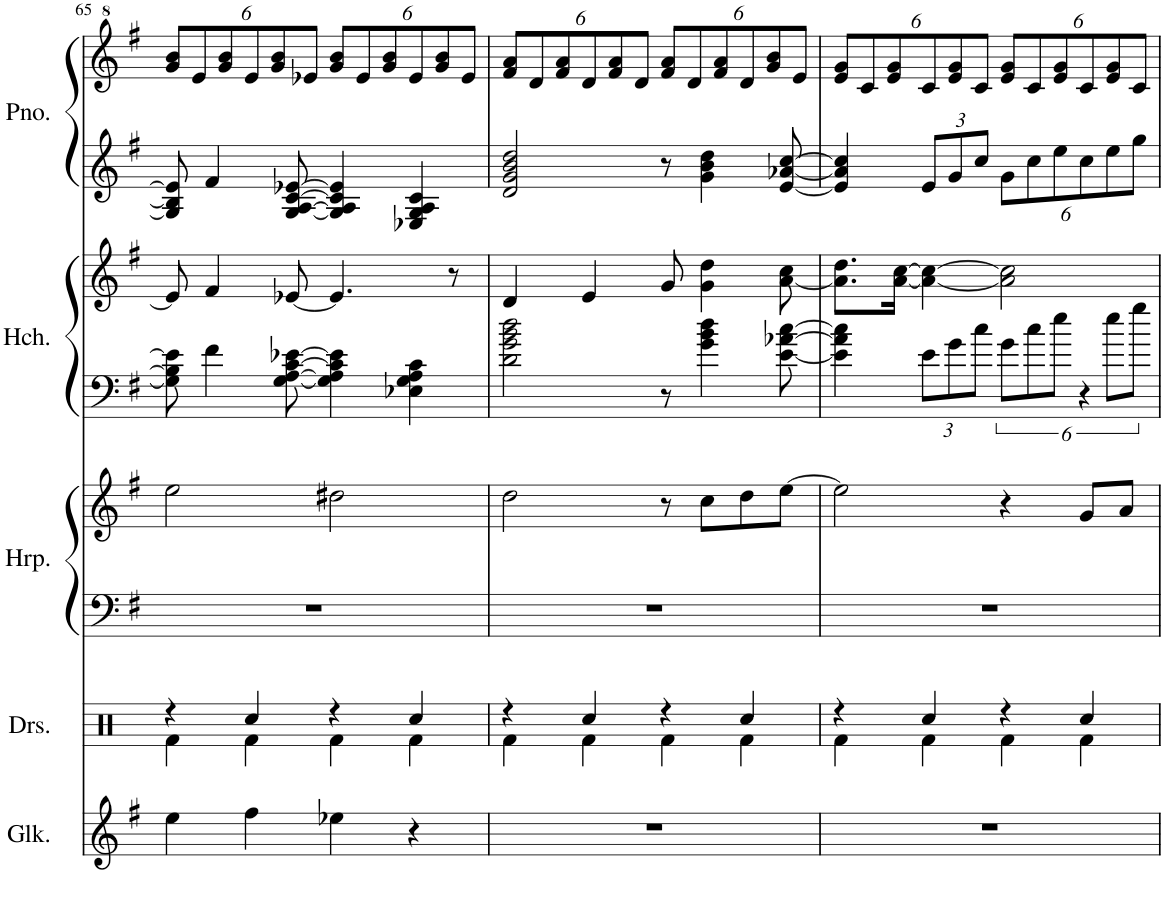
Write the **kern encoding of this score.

**kern	**kern	**kern	**kern	**kern	**kern	**kern	**kern
*part5	*part4	*part3	*part3	*part2	*part2	*part1	*part1
*staff8	*staff7	*staff6	*staff5	*staff4	*staff3	*staff2	*staff1
*I"Glockenspiel	*I"Drumset	*I"Harp	*	*I"Harpsichord	*	*I"Piano	*
*I'Glk.	*I'Drs.	*I'Hrp.	*	*I'Hch.	*	*I'Pno.	*
!!LO:PB:g=z
*clefG2	*clefX	*clefF4	*clefG2	*clefF4	*clefG2	*clefG2	*clefG^2
*Trd-14c-24	*	*	*	*	*	*	*
*k[f#]	*k[]	*k[f#]	*k[f#]	*k[f#]	*k[f#]	*k[f#]	*k[f#]
*M4/4	*M4/4	*M4/4	*M4/4	*M4/4	*M4/4	*M4/4	*M4/4
=65	=65	=65	=65	=65	=65	=65	=65
*	*^	*	*	*	*	*	*
*	*	*	*	*	*	*	*	*Xbrackettup
4ee\	4r	4Rf\	1r	2ee\	8G\] 8B\] 8e\]	8e/]	8G/] 8B/] 8e/]	12gg/ 12bb/L
.	.	.	.	.	.	.	.	12ee/
.	.	.	.	.	4f#\	4f#/	4f#/	.
.	.	.	.	.	.	.	.	12gg/ 12bb/
4ff#\	4Rcc/	4Rf\	.	.	.	.	.	12ee/
.	.	.	.	.	.	.	.	12gg/ 12bb/
.	.	.	.	.	[8G\ [8A\ [8c\ [8e-X\	[8e-X/	[8G/ [8A/ [8c/ [8e-X/	.
.	.	.	.	.	.	.	.	12ee-X/J
4ee-X\	4r	4Rf\	.	2dd#X\	4G\] 4A\] 4c\] 4e-\]	4.e-/]	4G/] 4A/] 4c/] 4e-/]	12gg/ 12bb/L
.	.	.	.	.	.	.	.	12ee-/
.	.	.	.	.	.	.	.	12gg/ 12bb/
4r	4Rcc/	4Rf\	.	.	4E-X\ 4G\ 4A\ 4c\	.	4E-X/ 4G/ 4A/ 4c/	12ee-/
.	.	.	.	.	.	.	.	12gg/ 12bb/
.	.	.	.	.	.	8r	.	.
.	.	.	.	.	.	.	.	12ee-/J
=66	=66	=66	=66	=66	=66	=66	=66	=66
1r	4r	4Rf\	1r	2dd\	2d\ 2g\ 2b\ 2dd\	4d/	2d/ 2g/ 2b/ 2dd/	12ff#/ 12aa/L
.	.	.	.	.	.	.	.	12dd/
.	.	.	.	.	.	.	.	12ff#/ 12aa/
.	4Rcc/	4Rf\	.	.	.	4e/	.	12dd/
.	.	.	.	.	.	.	.	12ff#/ 12aa/
.	.	.	.	.	.	.	.	12dd/J
.	4r	4Rf\	.	8r	8r	8g/	8r	12ff#/ 12aa/L
.	.	.	.	.	.	.	.	12dd/
.	.	.	.	8cc\L	4g\ 4b\ 4dd\	4g\ 4dd\	4g\ 4b\ 4dd\	.
.	.	.	.	.	.	.	.	12ff#/ 12aa/
.	4Rcc/	4Rf\	.	8dd\	.	.	.	12dd/
.	.	.	.	.	.	.	.	12gg/ 12bb/
.	.	.	.	[8ee\J	[8e\ [8a-X\ [8cc\	[8a\ 8cc\	[8e/ [8a-X/ [8cc/	.
.	.	.	.	.	.	.	.	12ee/J
=67	=67	=67	=67	=67	=67	=67	=67	=67
1r	4r	4Rf\	1r	2ee\]	4e\] 4a-\] 4cc\]	8.a\] 8.dd\L	4e/] 4a-/] 4cc/]	12ee/ 12gg/L
.	.	.	.	.	.	.	.	12cc/
.	.	.	.	.	.	.	.	12ee/ 12gg/
.	.	.	.	.	.	[16a\ [16cc\Jk	.	.
*	*	*	*	*	*Xbrackettup	*	*Xbrackettup	*
.	4Rcc/	4Rf\	.	.	12e\L	4a\_ 4cc\_	12e/L	12cc/
.	.	.	.	.	12g\	.	12g/	12ee/ 12gg/
.	.	.	.	.	12cc\J	.	12cc/J	12cc/J
*	*	*	*	*	*brackettup	*	*	*
.	4r	4Rf\	.	4r	12g\L	2a\] 2cc\]	12g\L	12ee/ 12gg/L
.	.	.	.	.	12cc\	.	12cc\	12cc/
.	.	.	.	.	12ee\J	.	12ee\	12ee/ 12gg/
.	4Rcc/	4Rf\	.	8g/L	4r	.	12cc\	12cc/
.	.	.	.	.	.	.	12ee\	12ee/ 12gg/
.	.	.	.	8a/J	.	.	.	.
.	.	.	.	.	.	.	12gg\J	12cc/J
6ryy	6ryy	6ryy	6ryy	6ryy	12ee\L	6ryy	6ryy	6ryy
.	.	.	.	.	12gg\J	.	.	.
*	*v	*v	*	*	*	*	*	*
=	=	=	=	=	=	=	=
*-	*-	*-	*-	*-	*-	*-	*-
